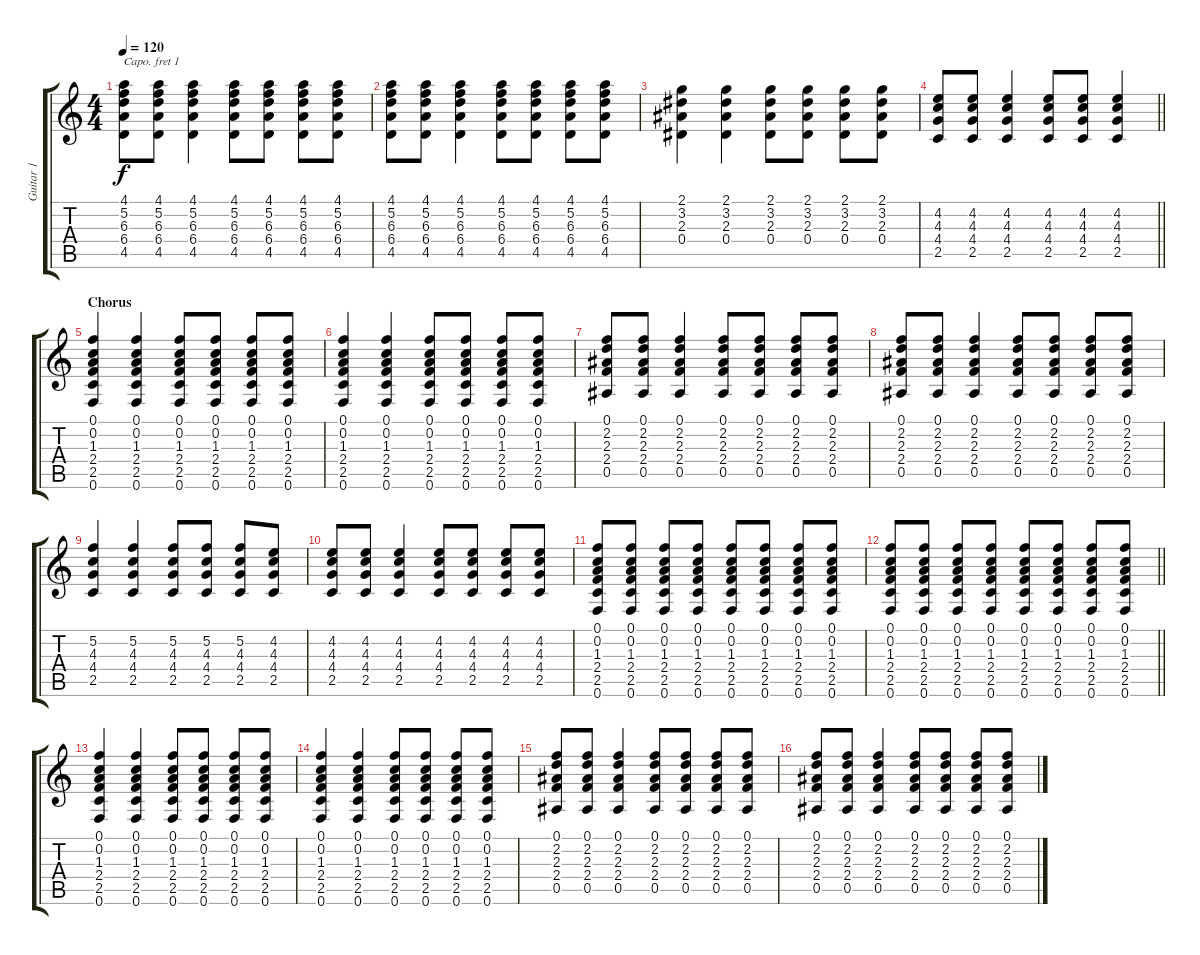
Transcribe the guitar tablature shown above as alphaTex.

\track ("Guitar 1" "Guitar 1") {instrument acousticguitarsteel}
\staff {score tabs}
\capo 1
\tuning (E4 B3 G3 D3 A2 E2) {hide}
\ts (4 4)
\tempo 120
\clef g2
\ks c
(4.1 5.2 6.3 6.4 4.5).8{dy f} (4.1 5.2 6.3 6.4 4.5).8 (4.1 5.2 6.3 6.4 4.5).4 (4.1 5.2 6.3 6.4 4.5).8 (4.1 5.2 6.3 6.4 4.5).8 (4.1 5.2 6.3 6.4 4.5).8 (4.1 5.2 6.3 6.4 4.5).8 |
(4.1 5.2 6.3 6.4 4.5).8 (4.1 5.2 6.3 6.4 4.5).8 (4.1 5.2 6.3 6.4 4.5).4 (4.1 5.2 6.3 6.4 4.5).8 (4.1 5.2 6.3 6.4 4.5).8 (4.1 5.2 6.3 6.4 4.5).8 (4.1 5.2 6.3 6.4 4.5).8 |
(2.1 3.2 2.3 0.4).4 (2.1 3.2 2.3 0.4).4 (2.1 3.2 2.3 0.4).8 (2.1 3.2 2.3 0.4).8 (2.1 3.2 2.3 0.4).8 (2.1 3.2 2.3 0.4).8 |
\barLineRight lightlight
(4.2 4.3 4.4 2.5).8 (4.2 4.3 4.4 2.5).8 (4.2 4.3 4.4 2.5).4 (4.2 4.3 4.4 2.5).8 (4.2 4.3 4.4 2.5).8 (4.2 4.3 4.4 2.5).4 |
\section ("" "Chorus")
(0.1 0.2 1.3 2.4 2.5 0.6).4 (0.1 0.2 1.3 2.4 2.5 0.6).4 (0.1 0.2 1.3 2.4 2.5 0.6).8 (0.1 0.2 1.3 2.4 2.5 0.6).8 (0.1 0.2 1.3 2.4 2.5 0.6).8 (0.1 0.2 1.3 2.4 2.5 0.6).8 |
(0.1 0.2 1.3 2.4 2.5 0.6).4 (0.1 0.2 1.3 2.4 2.5 0.6).4 (0.1 0.2 1.3 2.4 2.5 0.6).8 (0.1 0.2 1.3 2.4 2.5 0.6).8 (0.1 0.2 1.3 2.4 2.5 0.6).8 (0.1 0.2 1.3 2.4 2.5 0.6).8 |
(0.1 2.2 2.3 2.4 0.5).8 (0.1 2.2 2.3 2.4 0.5).8 (0.1 2.2 2.3 2.4 0.5).4 (0.1 2.2 2.3 2.4 0.5).8 (0.1 2.2 2.3 2.4 0.5).8 (0.1 2.2 2.3 2.4 0.5).8 (0.1 2.2 2.3 2.4 0.5).8 |
(0.1 2.2 2.3 2.4 0.5).8 (0.1 2.2 2.3 2.4 0.5).8 (0.1 2.2 2.3 2.4 0.5).4 (0.1 2.2 2.3 2.4 0.5).8 (0.1 2.2 2.3 2.4 0.5).8 (0.1 2.2 2.3 2.4 0.5).8 (0.1 2.2 2.3 2.4 0.5).8 |
(5.2 4.3 4.4 2.5).4 (5.2 4.3 4.4 2.5).4 (5.2 4.3 4.4 2.5).8 (5.2 4.3 4.4 2.5).8 (5.2 4.3 4.4 2.5).8 (4.2 4.3 4.4 2.5).8 |
(4.2 4.3 4.4 2.5).8 (4.2 4.3 4.4 2.5).8 (4.2 4.3 4.4 2.5).4 (4.2 4.3 4.4 2.5).8 (4.2 4.3 4.4 2.5).8 (4.2 4.3 4.4 2.5).8 (4.2 4.3 4.4 2.5).8 |
(0.1 0.2 1.3 2.4 2.5 0.6).8 (0.1 0.2 1.3 2.4 2.5 0.6).8 (0.1 0.2 1.3 2.4 2.5 0.6).8 (0.1 0.2 1.3 2.4 2.5 0.6).8 (0.1 0.2 1.3 2.4 2.5 0.6).8 (0.1 0.2 1.3 2.4 2.5 0.6).8 (0.1 0.2 1.3 2.4 2.5 0.6).8 (0.1 0.2 1.3 2.4 2.5 0.6).8 |
\barLineRight lightlight
(0.1 0.2 1.3 2.4 2.5 0.6).8 (0.1 0.2 1.3 2.4 2.5 0.6).8 (0.1 0.2 1.3 2.4 2.5 0.6).8 (0.1 0.2 1.3 2.4 2.5 0.6).8 (0.1 0.2 1.3 2.4 2.5 0.6).8 (0.1 0.2 1.3 2.4 2.5 0.6).8 (0.1 0.2 1.3 2.4 2.5 0.6).8 (0.1 0.2 1.3 2.4 2.5 0.6).8 |
(0.1 0.2 1.3 2.4 2.5 0.6).4 (0.1 0.2 1.3 2.4 2.5 0.6).4 (0.1 0.2 1.3 2.4 2.5 0.6).8 (0.1 0.2 1.3 2.4 2.5 0.6).8 (0.1 0.2 1.3 2.4 2.5 0.6).8 (0.1 0.2 1.3 2.4 2.5 0.6).8 |
(0.1 0.2 1.3 2.4 2.5 0.6).4 (0.1 0.2 1.3 2.4 2.5 0.6).4 (0.1 0.2 1.3 2.4 2.5 0.6).8 (0.1 0.2 1.3 2.4 2.5 0.6).8 (0.1 0.2 1.3 2.4 2.5 0.6).8 (0.1 0.2 1.3 2.4 2.5 0.6).8 |
(0.1 2.2 2.3 2.4 0.5).8 (0.1 2.2 2.3 2.4 0.5).8 (0.1 2.2 2.3 2.4 0.5).4 (0.1 2.2 2.3 2.4 0.5).8 (0.1 2.2 2.3 2.4 0.5).8 (0.1 2.2 2.3 2.4 0.5).8 (0.1 2.2 2.3 2.4 0.5).8 |
(0.1 2.2 2.3 2.4 0.5).8 (0.1 2.2 2.3 2.4 0.5).8 (0.1 2.2 2.3 2.4 0.5).4 (0.1 2.2 2.3 2.4 0.5).8 (0.1 2.2 2.3 2.4 0.5).8 (0.1 2.2 2.3 2.4 0.5).8 (0.1 2.2 2.3 2.4 0.5).8
